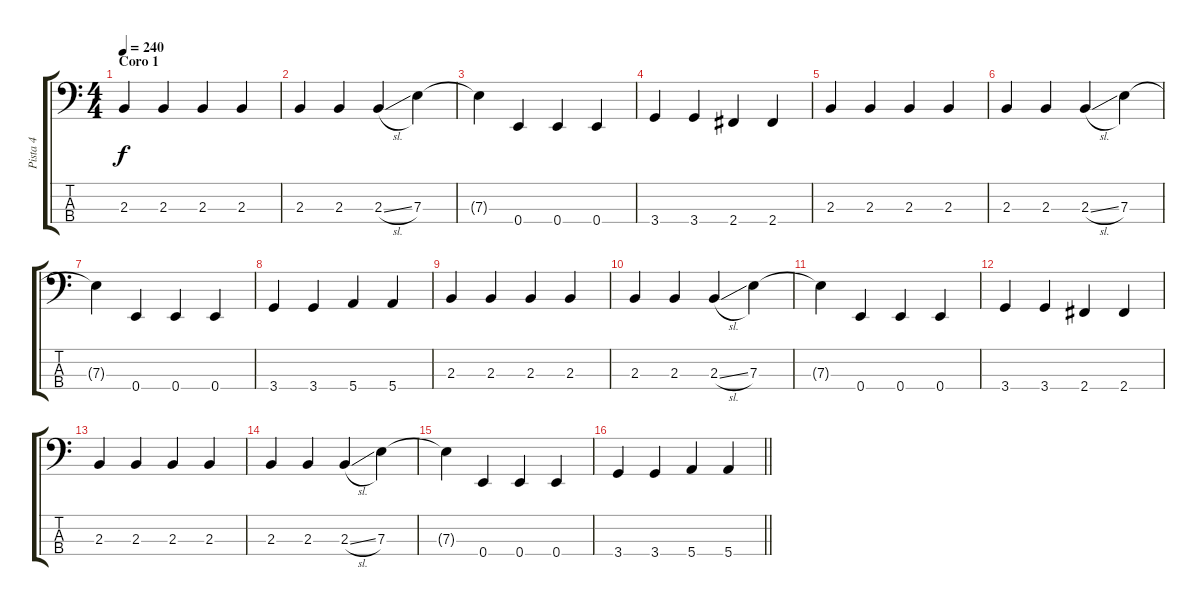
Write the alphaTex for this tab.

\track ("Pista 4" "Pista 4") {instrument electricbassfinger}
\staff {score tabs}
\tuning (G2 D2 A1 E1) {hide}
\ts (4 4)
\section ("" "Coro 1")
\tempo 240
\clef f4
\ks c
2.3.4{dy f} 2.3.4 2.3.4 2.3.4 |
2.3.4 2.3.4 2.3{sl}.4 7.3.4 |
7.3{t}.4 0.4.4 0.4.4 0.4.4 |
3.4.4 3.4.4 2.4.4 2.4.4 |
2.3.4 2.3.4 2.3.4 2.3.4 |
2.3.4 2.3.4 2.3{sl}.4 7.3.4 |
7.3{t}.4 0.4.4 0.4.4 0.4.4 |
3.4.4 3.4.4 5.4.4 5.4.4 |
2.3.4 2.3.4 2.3.4 2.3.4 |
2.3.4 2.3.4 2.3{sl}.4 7.3.4 |
7.3{t}.4 0.4.4 0.4.4 0.4.4 |
3.4.4 3.4.4 2.4.4 2.4.4 |
2.3.4 2.3.4 2.3.4 2.3.4 |
2.3.4 2.3.4 2.3{sl}.4 7.3.4 |
7.3{t}.4 0.4.4 0.4.4 0.4.4 |
\barLineRight lightlight
3.4.4 3.4.4 5.4.4 5.4.4
